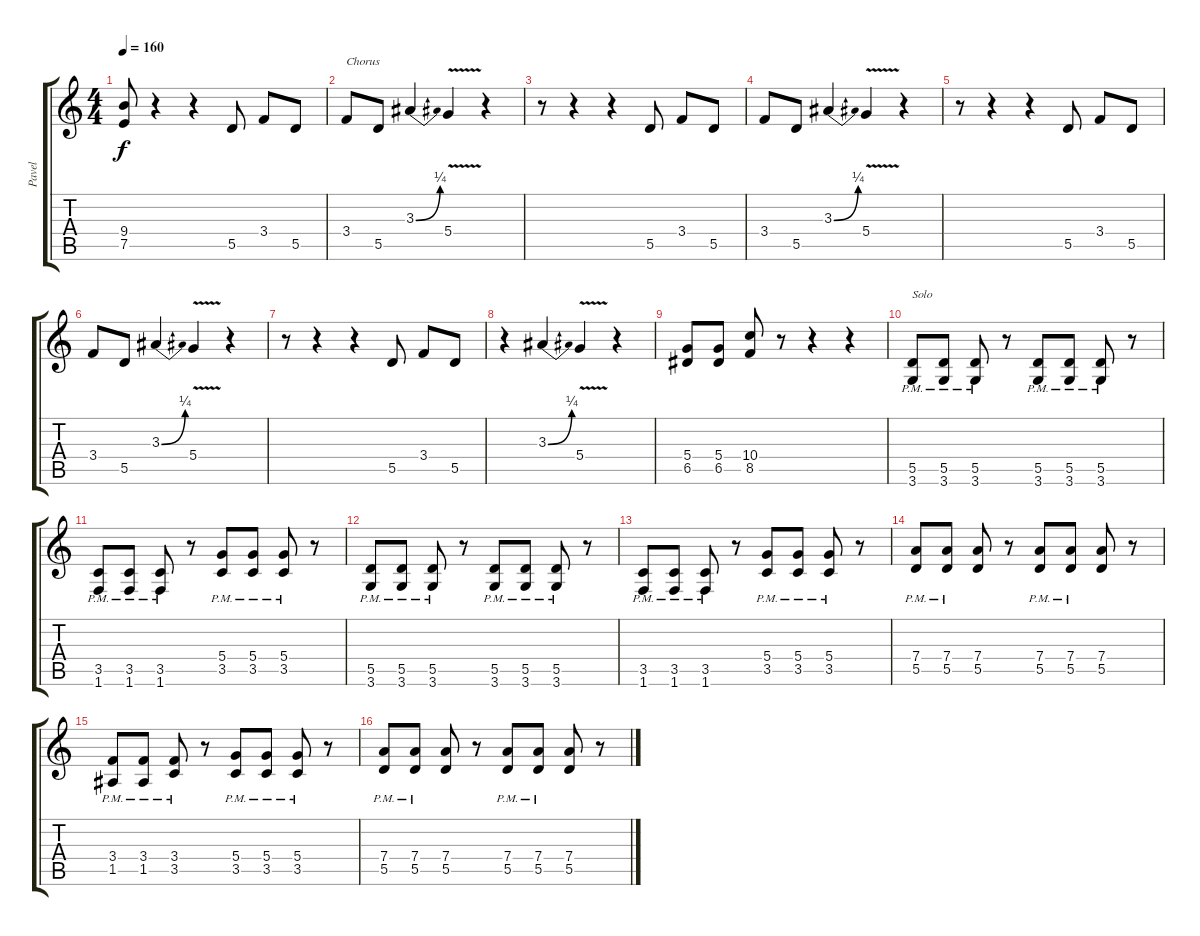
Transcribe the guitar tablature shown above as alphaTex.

\track ("Pavel" "Pavel") {instrument distortionguitar}
\staff {score tabs}
\tuning (E4 B3 G3 D3 A2 E2) {hide}
\ts (4 4)
\tempo 160
\clef g2
\ks c
(9.4 7.5).8{dy f} r.4 r.4 5.5.8 3.4.8 5.5.8 |
3.4.8{txt "Chorus"} 5.5.8 3.3{be (bend 0 0 60 1)}.4 5.4{v}.4 r.4 |
r.8 r.4 r.4 5.5.8 3.4.8 5.5.8 |
3.4.8 5.5.8 3.3{be (bend 0 0 60 1)}.4 5.4{v}.4 r.4 |
r.8 r.4 r.4 5.5.8 3.4.8 5.5.8 |
3.4.8 5.5.8 3.3{be (bend 0 0 60 1)}.4 5.4{v}.4 r.4 |
r.8 r.4 r.4 5.5.8 3.4.8 5.5.8 |
r.4 3.3{be (bend 0 0 60 1)}.4 5.4{v}.4 r.4 |
(5.4 6.5).8 (5.4 6.5).8 (10.4 8.5).8 r.8 r.4 r.4 |
(5.5{pm} 3.6{pm}).8{txt "Solo"} (5.5{pm} 3.6{pm}).8 (5.5{pm} 3.6{pm}).8 r.8 (5.5{pm} 3.6{pm}).8 (5.5{pm} 3.6{pm}).8 (5.5{pm} 3.6).8 r.8 |
(3.5{pm} 1.6{pm}).8 (3.5{pm} 1.6{pm}).8 (3.5{pm} 1.6{pm}).8 r.8 (5.4 3.5{pm}).8 (5.4 3.5{pm}).8 (5.4 3.5{pm}).8 r.8 |
(5.5{pm} 3.6{pm}).8 (5.5{pm} 3.6{pm}).8 (5.5{pm} 3.6{pm}).8 r.8 (5.5{pm} 3.6{pm}).8 (5.5{pm} 3.6{pm}).8 (5.5{pm} 3.6).8 r.8 |
(3.5{pm} 1.6{pm}).8 (3.5{pm} 1.6{pm}).8 (3.5{pm} 1.6{pm}).8 r.8 (5.4 3.5{pm}).8 (5.4 3.5{pm}).8 (5.4 3.5{pm}).8 r.8 |
(7.4{pm} 5.5{pm}).8 (7.4{pm} 5.5{pm}).8 (7.4 5.5).8 r.8 (7.4{pm} 5.5{pm}).8 (7.4{pm} 5.5{pm}).8 (7.4 5.5).8 r.8 |
(3.4{pm} 1.5{pm}).8 (3.4{pm} 1.5{pm}).8 (3.4{pm} 3.5{pm}).8 r.8 (5.4{pm} 3.5{pm}).8 (5.4{pm} 3.5{pm}).8 (5.4{pm} 3.5{pm}).8 r.8 |
(7.4{pm} 5.5{pm}).8 (7.4{pm} 5.5{pm}).8 (7.4 5.5).8 r.8 (7.4{pm} 5.5{pm}).8 (7.4{pm} 5.5{pm}).8 (7.4 5.5).8 r.8
